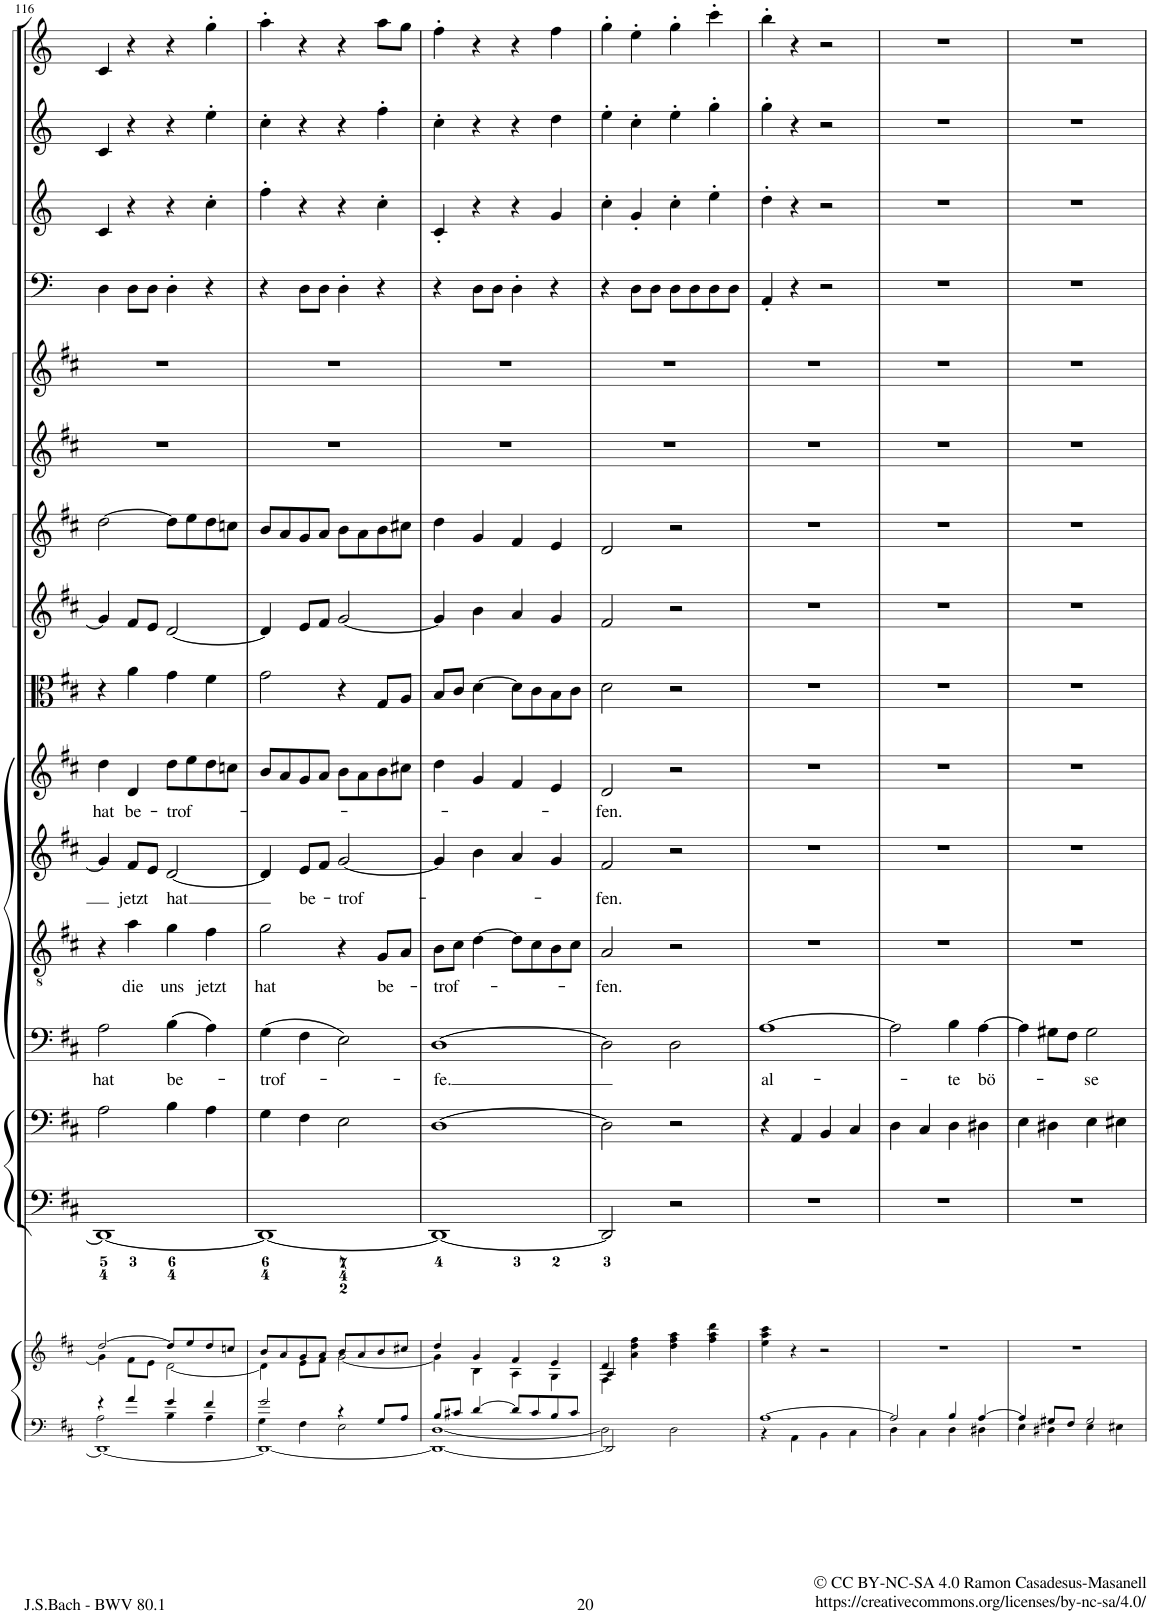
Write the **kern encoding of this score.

**kern	**kern	**kern	**kern	**kern	**text	**kern	**text	**kern	**text	**kern	**text	**kern	**kern	**kern	**kern	**kern	**kern	**kern	**kern	**kern
*part16	*part16	*part15	*part14	*part13	*part13	*part12	*part12	*part11	*part11	*part10	*part10	*part9	*part8	*part7	*part6	*part5	*part4	*part3	*part2	*part1
*staff17	*staff16	*staff15	*staff14	*staff13	*staff13	*staff12	*staff12	*staff11	*staff11	*staff10	*staff10	*staff9	*staff8	*staff7	*staff6	*staff5	*staff4	*staff3	*staff2	*staff1
*I"Piano reduction	*	*I"Violone	*I"Violoncello	*I"Basso	*	*I"Tenore	*	*I"Alto	*	*I"Soprano	*	*I"Viola	*I"Violino II	*I"Violino I	*I"Oboe II	*I"Oboe I	*I"Timpani	*I"Tromba III (D)	*I"Tromba II (D)	*I"Tromba I (D)
*I'Pno	*	*	*	*	*	*	*	*	*	*	*	*	*	*	*I'Ob	*I'Ob	*I'Timp	*	*	*
!!LO:PB:g=z
*clefF4	*clefG2	*clefF4	*clefF4	*clefF4	*	*clefGv2	*	*clefG2	*	*clefG2	*	*clefC3	*clefG2	*clefG2	*clefG2	*clefG2	*clefF4	*clefG2	*clefG2	*clefG2
*	*	*Trd7c12	*	*	*	*	*	*	*	*	*	*	*	*	*	*	*	*Trd-1c-2	*Trd-1c-2	*Trd-1c-2
*k[f#c#]	*k[f#c#]	*k[f#c#]	*k[f#c#]	*k[f#c#]	*	*k[f#c#]	*	*k[f#c#]	*	*k[f#c#]	*	*k[f#c#]	*k[f#c#]	*k[f#c#]	*k[f#c#]	*k[f#c#]	*k[]	*k[]	*k[]	*k[]
*M4/4	*M4/4	*M4/4	*M4/4	*M4/4	*	*M4/4	*	*M4/4	*	*M4/4	*	*M4/4	*M4/4	*M4/4	*M4/4	*M4/4	*M4/4	*M4/4	*M4/4	*M4/4
*met(c)	*met(c)	*met(c)	*met(c)	*met(c)	*	*met(c)	*	*met(c)	*	*met(c)	*	*met(c)	*met(c)	*met(c)	*met(c)	*met(c)	*met(c)	*met(c)	*met(c)	*met(c)
=116	=116	=116	=116	=116	=116	=116	=116	=116	=116	=116	=116	=116	=116	=116	=116	=116	=116	=116	=116	=116
*^	*^	*	*	*	*	*	*	*	*	*	*	*	*	*	*	*	*	*	*	*
*	*^	*	*	*	*	*	*	*	*	*	*	*	*	*	*	*	*	*	*	*	*	*
!	!	!	!	!	!	!	!	!LO:LY:b	!	!	!	!	!	!LO:LY:b	!	!	!	!	!	!	!	!	!
4r	1DD_	2A\	[2dd/	4g\]	1DD_	2A\	2A\	hat	4r	.	4g/]	.	4dd\	hat	4r	4g/]	[2dd\	1r	1r	4D\	4c/	4c/	4c/
!	!	!	!	!	!	!	!	!	!	!LO:LY:b	!	!LO:LY:b	!	!LO:LY:b	!	!	!	!	!	!	!	!	!
4a/	.	.	.	8f#\L	.	.	.	.	4a\	die	8f#/L	jetzt	4d/	be-	4a\	8f#/L	.	.	.	8D\L	4r	4r	4r
.	.	.	.	8e\J	.	.	.	.	.	.	8e/J	.	.	.	.	8e/J	.	.	.	8D\J	.	.	.
!	!	!	!	!	!	!	!	!LO:LY:b	!	!LO:LY:b	!	!LO:LY:b	!	!LO:LY:b	!	!	!	!	!	!	!	!	!
4g/	.	4B\	8dd/L]	[2d\	.	4B\	(4B\	be-	4g\	uns	[2d/	hat	8dd\L	-trof-	4g\	[2d/	8dd\L]	.	.	4D'\	4r	4r	4r
.	.	.	8ee/	.	.	.	.	.	.	.	.	.	8ee\	.	.	.	8ee\	.	.	.	.	.	.
!	!	!	!	!	!	!	!	!	!	!LO:LY:b	!	!	!	!	!	!	!	!	!	!	!	!	!
4f#/	.	4A\	8dd/	.	.	4A\	4A\)	.	4f#\	jetzt	.	.	8dd\	.	4f#\	.	8dd\	.	.	4r	4cc'\	4ee'\	4gg'\
.	.	.	8ccn/J	.	.	.	.	.	.	.	.	.	8ccn\J	.	.	.	8ccn\J	.	.	.	.	.	.
=117	=117	=117	=117	=117	=117	=117	=117	=117	=117	=117	=117	=117	=117	=117	=117	=117	=117	=117	=117	=117	=117	=117	=117
!	!	!	!	!	!	!	!	!LO:LY:b	!	!LO:LY:b	!	!	!	!	!	!	!	!	!	!	!	!	!
2g/	1DD_	4G\	8b/L	4d\]	1DD_	4G\	(4G\	-trof-	2g\	hat	4d/]	.	8b/L	.	2g\	4d/]	8b/L	1r	1r	4r	4ff'\	4cc'\	4aa'\
.	.	.	8a/	.	.	.	.	.	.	.	.	.	8a/	.	.	.	8a/	.	.	.	.	.	.
!	!	!	!	!	!	!	!	!	!	!	!	!LO:LY:b	!	!	!	!	!	!	!	!	!	!	!
.	.	4F#\	8g/	8e\L	.	4F#\	4F#\	.	.	.	8e/L	be-	8g/	.	.	8e/L	8g/	.	.	8D\L	4r	4r	4r
.	.	.	8a/J	8f#\J	.	.	.	.	.	.	8f#/J	.	8a/J	.	.	8f#/J	8a/J	.	.	8D\J	.	.	.
!	!	!	!	!	!	!	!	!	!	!	!	!LO:LY:b	!	!	!	!	!	!	!	!	!	!	!
4r	.	2E\	8b/L	[2g\	.	2E\	2E\)	.	4r	.	[2g/	-trof-	8b\L	.	4r	[2g/	8b\L	.	.	4D'\	4r	4r	4r
.	.	.	8a/	.	.	.	.	.	.	.	.	.	8a\	.	.	.	8a\	.	.	.	.	.	.
!	!	!	!	!	!	!	!	!	!	!LO:LY:b	!	!	!	!	!	!	!	!	!	!	!	!	!
8G/L	.	.	8b/	.	.	.	.	.	8G/L	be-	.	.	8b\	.	8G/L	.	8b\	.	.	4r	4cc'\	4ff'\	8aa\L
8A/J	.	.	8cc#X/J	.	.	.	.	.	8A/J	.	.	.	8cc#X\J	.	8A/J	.	8cc#X\J	.	.	.	.	.	8gg\J
*	*v	*v	*	*	*	*	*	*	*	*	*	*	*	*	*	*	*	*	*	*	*	*	*
=118	=118	=118	=118	=118	=118	=118	=118	=118	=118	=118	=118	=118	=118	=118	=118	=118	=118	=118	=118	=118	=118	=118
!	!	!	!	!	!	!	!LO:LY:b	!	!LO:LY:b	!	!	!	!	!	!	!	!	!	!	!	!	!
8B/L	1DD_ [1D	4dd/	4g\]	1DD_	[1D	[1D	-fe.	8B\L	-trof-	4g/]	.	4dd\	.	8B/L	4g/]	4dd\	1r	1r	4r	4c'/	4cc'\	4ff'\
8c#X/J	.	.	.	.	.	.	.	8c#\J	.	.	.	.	.	8c#/J	.	.	.	.	.	.	.	.
[4d/	.	4g/	4B\	.	.	.	.	[4d\	.	4b\	.	4g/	.	[4d\	4b\	4g/	.	.	8D\L	4r	4r	4r
.	.	.	.	.	.	.	.	.	.	.	.	.	.	.	.	.	.	.	8D\J	.	.	.
8d/L]	.	4f#/	4A\	.	.	.	.	8d\L]	.	4a/	.	4f#/	.	8d\L]	4a/	4f#/	.	.	4D'\	4r	4r	4r
8c#/	.	.	.	.	.	.	.	8c#\	.	.	.	.	.	8c#\	.	.	.	.	.	.	.	.
8B/	.	4e/	4G\	.	.	.	.	8B\	.	4g/	.	4e/	.	8B\	4g/	4e/	.	.	4r	4g/	4dd\	4ff\
8c#/J	.	.	.	.	.	.	.	8c#\J	.	.	.	.	.	8c#\J	.	.	.	.	.	.	.	.
=119	=119	=119	=119	=119	=119	=119	=119	=119	=119	=119	=119	=119	=119	=119	=119	=119	=119	=119	=119	=119	=119	=119
*	*	*	*^	*	*	*	*	*	*	*	*	*	*	*	*	*	*	*	*	*	*	*
!	!	!	!	!	!	!	!	!	!	!LO:LY:b	!	!LO:LY:b	!	!LO:LY:b	!	!	!	!	!	!	!	!	!
2DD/]	2D\]	4d/	4F#\	4A/	2DD/]	2D\]	2D\]	.	2A/	-fen.	2f#/	-fen.	2d/	-fen.	2d\	2f#/	2d/	1r	1r	4r	4cc'\	4ee'\	4gg'\
.	.	4a\ 4dd\ 4ff#\	4ryy	4ryy	.	.	.	.	.	.	.	.	.	.	.	.	.	.	.	8D\L	4g'/	4cc'\	4ee'\
.	.	.	.	.	.	.	.	.	.	.	.	.	.	.	.	.	.	.	.	8D\J	.	.	.
2ryy	2D\	4dd\ 4ff#\ 4aa\	2ryy	2ryy	2r	2r	2D\	.	2r	.	2r	.	2r	.	2r	2r	2r	.	.	8D\L	4cc'\	4ee'\	4gg'\
.	.	.	.	.	.	.	.	.	.	.	.	.	.	.	.	.	.	.	.	8D\	.	.	.
.	.	4ff#\ 4aa\ 4ddd\	.	.	.	.	.	.	.	.	.	.	.	.	.	.	.	.	.	8D\	4ee'\	4gg'\	4ccc'\
.	.	.	.	.	.	.	.	.	.	.	.	.	.	.	.	.	.	.	.	8D\J	.	.	.
*	*	*v	*v	*v	*	*	*	*	*	*	*	*	*	*	*	*	*	*	*	*	*	*	*
=120	=120	=120	=120	=120	=120	=120	=120	=120	=120	=120	=120	=120	=120	=120	=120	=120	=120	=120	=120	=120	=120
!	!	!	!	!	!	!LO:LY:b	!	!	!	!	!	!	!	!	!	!	!	!	!	!	!
[1A	4r	4ee\ 4aa\ 4ccc#\	1r	4r	[1A	al-	1r	.	1r	.	1r	.	1r	1r	1r	1r	1r	4AA'/	4dd'\	4gg'\	4bb'\
.	4AA\	4r	.	4AA/	.	.	.	.	.	.	.	.	.	.	.	.	.	4r	4r	4r	4r
.	4BB\	2r	.	4BB/	.	.	.	.	.	.	.	.	.	.	.	.	.	2r	2r	2r	2r
.	4C#\	.	.	4C#/	.	.	.	.	.	.	.	.	.	.	.	.	.	.	.	.	.
=121	=121	=121	=121	=121	=121	=121	=121	=121	=121	=121	=121	=121	=121	=121	=121	=121	=121	=121	=121	=121	=121
2A/]	4D\	1r	1r	4D\	2A\]	.	1r	.	1r	.	1r	.	1r	1r	1r	1r	1r	1r	1r	1r	1r
.	4C#\	.	.	4C#/	.	.	.	.	.	.	.	.	.	.	.	.	.	.	.	.	.
!	!	!	!	!	!	!LO:LY:b	!	!	!	!	!	!	!	!	!	!	!	!	!	!	!
4B/	4D\	.	.	4D\	4B\	-te	.	.	.	.	.	.	.	.	.	.	.	.	.	.	.
!	!	!	!	!	!	!LO:LY:b	!	!	!	!	!	!	!	!	!	!	!	!	!	!	!
[4A/	4D#X\	.	.	4D#X\	[4A\	bö-	.	.	.	.	.	.	.	.	.	.	.	.	.	.	.
=122	=122	=122	=122	=122	=122	=122	=122	=122	=122	=122	=122	=122	=122	=122	=122	=122	=122	=122	=122	=122	=122
4A/]	4E\	1r	1r	4E\	4A\]	.	1r	.	1r	.	1r	.	1r	1r	1r	1r	1r	1r	1r	1r	1r
8G#X/L	4D#X\	.	.	4D#X\	8G#X\L	.	.	.	.	.	.	.	.	.	.	.	.	.	.	.	.
8F#/J	.	.	.	.	8F#\J	.	.	.	.	.	.	.	.	.	.	.	.	.	.	.	.
!	!	!	!	!	!	!LO:LY:b	!	!	!	!	!	!	!	!	!	!	!	!	!	!	!
2G#/	4E\	.	.	4E\	2G#\	-se	.	.	.	.	.	.	.	.	.	.	.	.	.	.	.
.	4E#X\	.	.	4E#X\	.	.	.	.	.	.	.	.	.	.	.	.	.	.	.	.	.
*v	*v	*	*	*	*	*	*	*	*	*	*	*	*	*	*	*	*	*	*	*	*
=	=	=	=	=	=	=	=	=	=	=	=	=	=	=	=	=	=	=	=	=
*-	*-	*-	*-	*-	*-	*-	*-	*-	*-	*-	*-	*-	*-	*-	*-	*-	*-	*-	*-	*-
